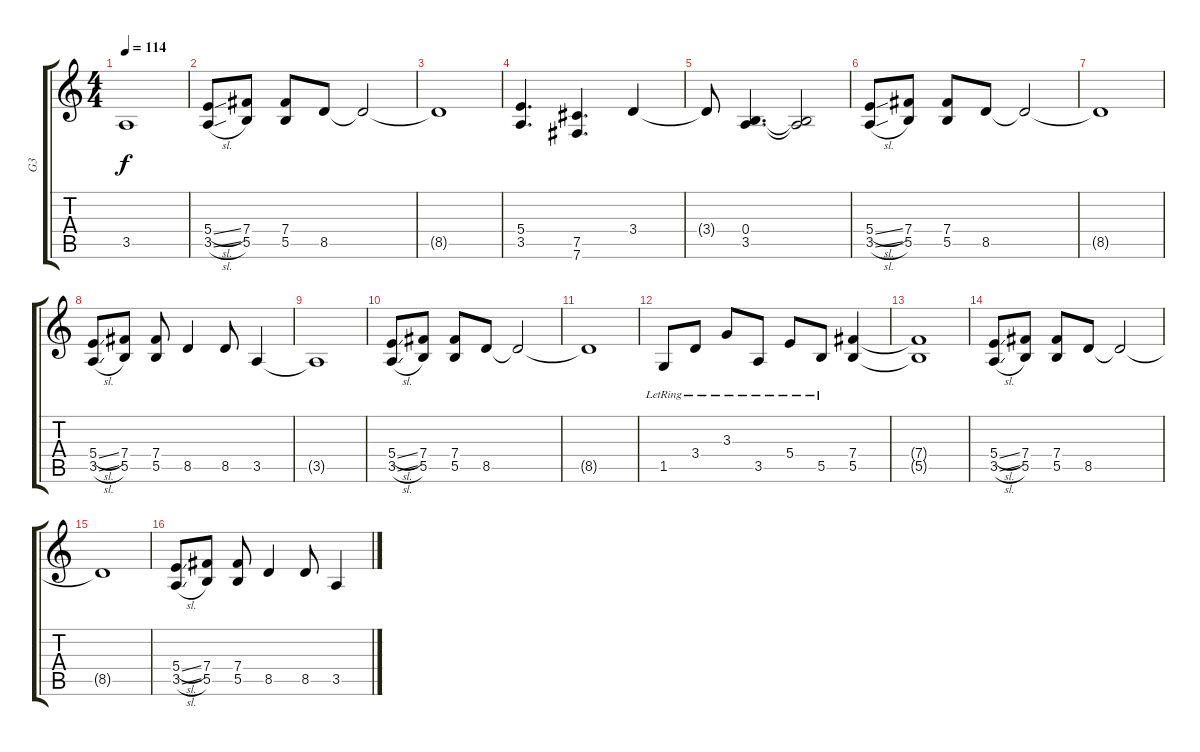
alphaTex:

\track ("G3 " "G3 ") {instrument overdrivenguitar}
\staff {score tabs}
\tuning (Db4 Ab3 E3 B2 Gb2 B1) {hide}
\ts (4 4)
\tempo 114
\clef g2
\ks c
3.5{t}.1{dy f} |
(5.4{sl} 3.5{sl}).8 (7.4 5.5).8 (7.4 5.5).8 8.5.8 8.5{t}.2 |
8.5{t}.1 |
(5.4 3.5).4{d} (7.5 7.6).4{d} 3.4.4 |
3.4{t}.8 (0.4 3.5).4{d} (0.4{t} 3.5{t}).2 |
(5.4{sl} 3.5{sl}).8 (7.4 5.5).8 (7.4 5.5).8 8.5.8 8.5{t}.2 |
8.5{t}.1 |
(5.4{sl} 3.5{sl}).8 (7.4 5.5).8 (7.4 5.5).8 8.5.4 8.5.8 3.5.4 |
3.5{t}.1 |
(5.4{sl} 3.5{sl}).8 (7.4 5.5).8 (7.4 5.5).8 8.5.8 8.5{t}.2 |
8.5{t}.1 |
1.5{lr}.8 3.4{lr}.8 3.3{lr}.8 3.5{lr}.8 5.4{lr}.8 5.5{lr}.8 (7.4 5.5).4 |
(7.4{t} 5.5{t}).1 |
(5.4{sl} 3.5{sl}).8 (7.4 5.5).8 (7.4 5.5).8 8.5.8 8.5{t}.2 |
8.5{t}.1 |
(5.4{sl} 3.5{sl}).8 (7.4 5.5).8 (7.4 5.5).8 8.5.4 8.5.8 3.5.4
